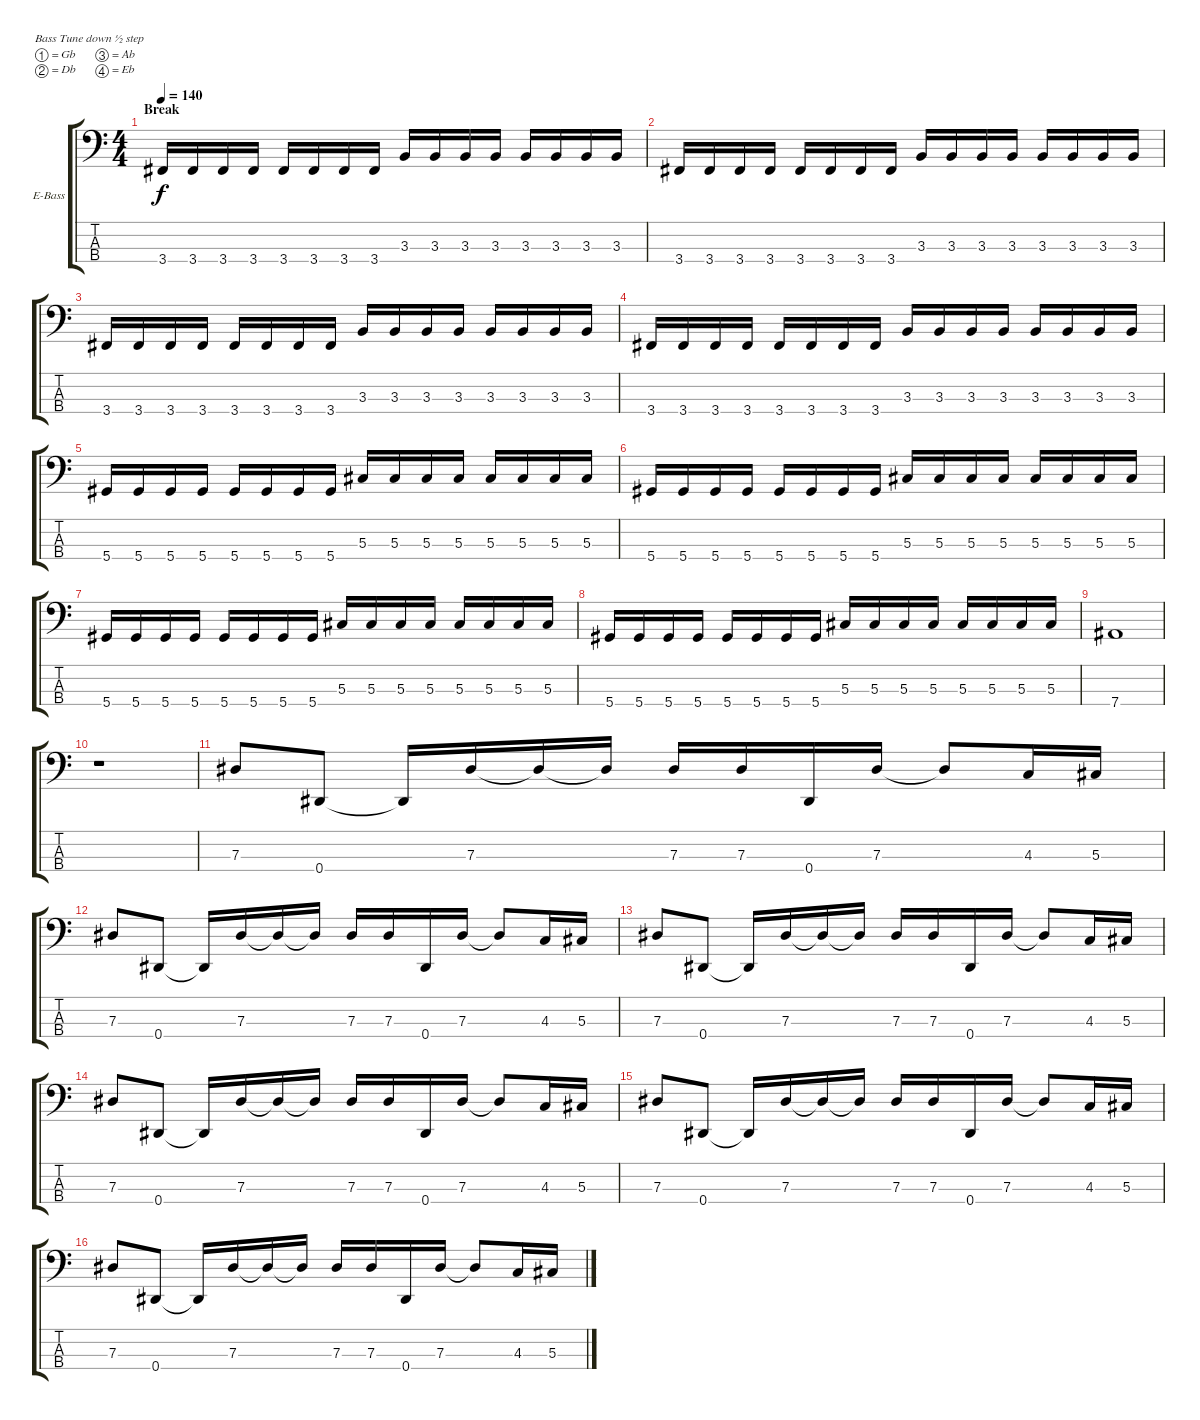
\bracketExtendMode groupsimilarinstruments
\firstSystemTrackNameOrientation horizontal
\otherSystemsTrackNameOrientation horizontal
\track ("Bass" "E-Bass") {instrument electricbassfinger}
\staff {score tabs}
\tuning (Gb2 Db2 Ab1 Eb1)
\ts (4 4)
\section ("" "Break")
\tempo 140
\clef f4
\ks c
3.4.16{dy f} 3.4.16 3.4.16 3.4.16 3.4.16 3.4.16 3.4.16 3.4.16 3.3.16 3.3.16 3.3.16 3.3.16 3.3.16 3.3.16 3.3.16 3.3.16 |
3.4.16 3.4.16 3.4.16 3.4.16 3.4.16 3.4.16 3.4.16 3.4.16 3.3.16 3.3.16 3.3.16 3.3.16 3.3.16 3.3.16 3.3.16 3.3.16 |
3.4.16 3.4.16 3.4.16 3.4.16 3.4.16 3.4.16 3.4.16 3.4.16 3.3.16 3.3.16 3.3.16 3.3.16 3.3.16 3.3.16 3.3.16 3.3.16 |
3.4.16 3.4.16 3.4.16 3.4.16 3.4.16 3.4.16 3.4.16 3.4.16 3.3.16 3.3.16 3.3.16 3.3.16 3.3.16 3.3.16 3.3.16 3.3.16 |
5.4.16 5.4.16 5.4.16 5.4.16 5.4.16 5.4.16 5.4.16 5.4.16 5.3.16 5.3.16 5.3.16 5.3.16 5.3.16 5.3.16 5.3.16 5.3.16 |
5.4.16 5.4.16 5.4.16 5.4.16 5.4.16 5.4.16 5.4.16 5.4.16 5.3.16 5.3.16 5.3.16 5.3.16 5.3.16 5.3.16 5.3.16 5.3.16 |
5.4.16 5.4.16 5.4.16 5.4.16 5.4.16 5.4.16 5.4.16 5.4.16 5.3.16 5.3.16 5.3.16 5.3.16 5.3.16 5.3.16 5.3.16 5.3.16 |
5.4.16 5.4.16 5.4.16 5.4.16 5.4.16 5.4.16 5.4.16 5.4.16 5.3.16 5.3.16 5.3.16 5.3.16 5.3.16 5.3.16 5.3.16 5.3.16 |
7.4.1 |
r.1 |
7.3.8 0.4.8 0.4{t}.16 7.3.16 7.3{t}.16 7.3{t}.16 7.3.16 7.3.16 0.4.16 7.3.16 7.3{t}.8 4.3.16 5.3.16 |
7.3.8 0.4.8 0.4{t}.16 7.3.16 7.3{t}.16 7.3{t}.16 7.3.16 7.3.16 0.4.16 7.3.16 7.3{t}.8 4.3.16 5.3.16 |
7.3.8 0.4.8 0.4{t}.16 7.3.16 7.3{t}.16 7.3{t}.16 7.3.16 7.3.16 0.4.16 7.3.16 7.3{t}.8 4.3.16 5.3.16 |
7.3.8 0.4.8 0.4{t}.16 7.3.16 7.3{t}.16 7.3{t}.16 7.3.16 7.3.16 0.4.16 7.3.16 7.3{t}.8 4.3.16 5.3.16 |
7.3.8 0.4.8 0.4{t}.16 7.3.16 7.3{t}.16 7.3{t}.16 7.3.16 7.3.16 0.4.16 7.3.16 7.3{t}.8 4.3.16 5.3.16 |
7.3.8 0.4.8 0.4{t}.16 7.3.16 7.3{t}.16 7.3{t}.16 7.3.16 7.3.16 0.4.16 7.3.16 7.3{t}.8 4.3.16 5.3.16
